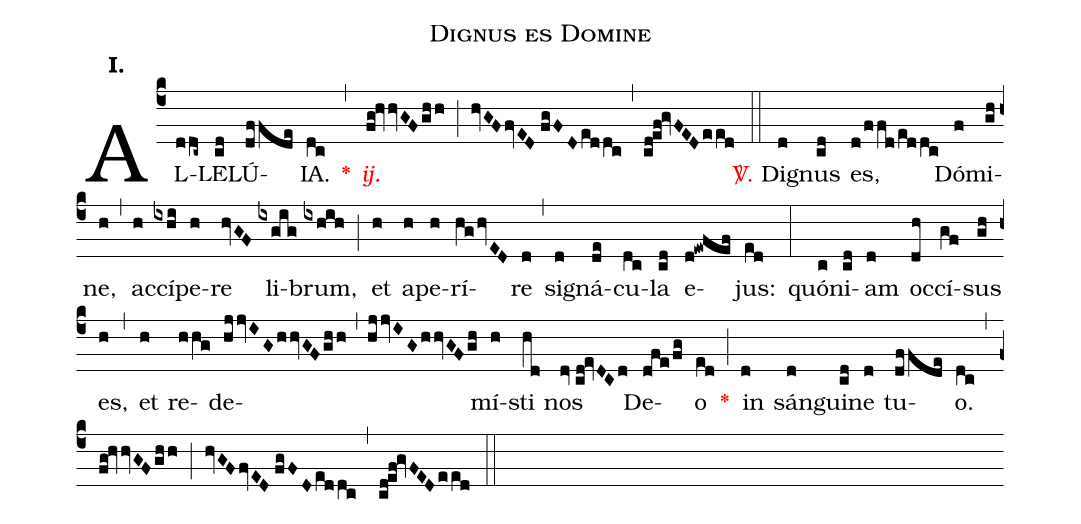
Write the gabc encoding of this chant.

name:Dignus es Domine;
mode:I.;
office-part:Alleluia;
%%
(c4) AL(ddc~)LE(cd)LÚ(dffde)IA.(dc) <v>\red{*}</v>(,) <v>\redit{ij.}</v>(fg!hvvGFghh) (;) (hvGFfvED//fgFD/eddc) (,) (cd!ef!gvFED/eed) (::) <v>\red{\Vbar.}</v> Di(d)gnus(cd) es,(d/ffd/eddc) Dó(f)mi(gh)ne,(h) (,) ac(h)cí(ixhi)pe(h)re(hvGF) li(ixgig)brum,(ixhih) (;) et(h) a(h)pe(h)rí(hghvED)re(d) (,) si(d)gná(de)cu(dc)la(cd) e(d!ewfef)jus:(ed) (:) quó(c)ni(cd)am(d) oc(dh)cí(gf)sus(gh) es,(h) (,) et(h) re(hhg)de(hjjvIGhhvGFghh,hjjvIGhhvGFgh)mí(h)sti(hd) nos(dv//cd!evDCd) De(dfe/fg)o(ed) <v>\red{*}</v>(;) in(d) sán(d)gui(cd)ne(d) tu(dffde)o.(dc) (,) (fg!hvvGFghh) (;) (hvGFfvED//fgFDeddc) (,) (cd!ef!gvFEDeed) (::)
